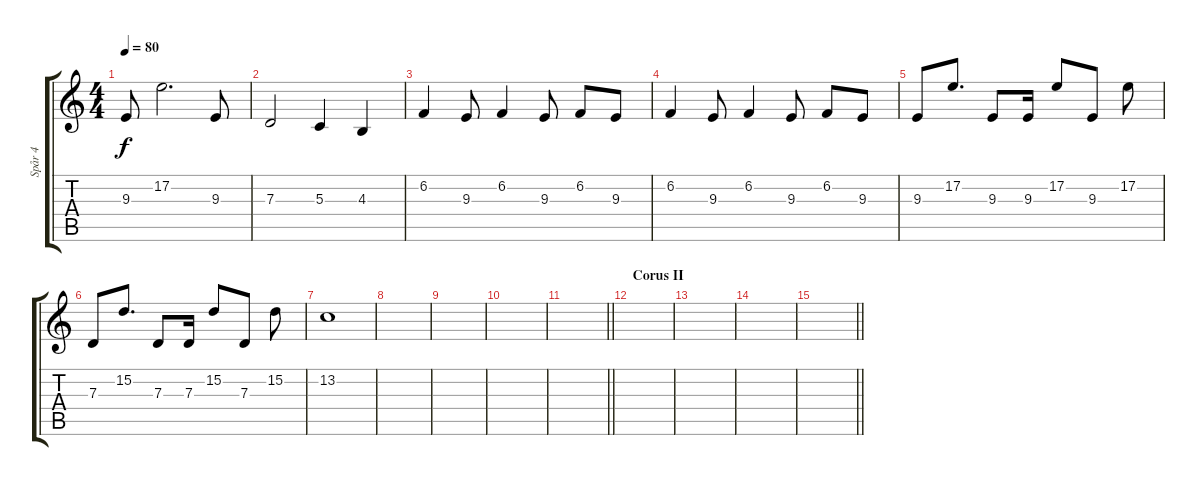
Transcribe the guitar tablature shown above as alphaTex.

\track ("Spår 4" "Spår 4") {instrument electricgrandpiano}
\staff {score tabs}
\tuning (E4 B3 G3 D3 A2 E2) {hide}
\ts (4 4)
\tempo 80
\clef g2
\ks c
9.3.8{dy f} 17.2.2{d} 9.3.8 |
7.3.2 5.3.4 4.3.4 |
6.2.4 9.3.8 6.2.4 9.3.8 6.2.8 9.3.8 |
6.2.4 9.3.8 6.2.4 9.3.8 6.2.8 9.3.8 |
9.3.8 17.2.8{d} 9.3.8 9.3.16 17.2.8 9.3.8 17.2.8 |
7.3.8 15.2.8{d} 7.3.8 7.3.16 15.2.8 7.3.8 15.2.8 |
13.2.1 |
|
|
|
\barLineRight lightlight
|
\section ("" "Corus II")
|
|
|
\barLineRight lightlight
